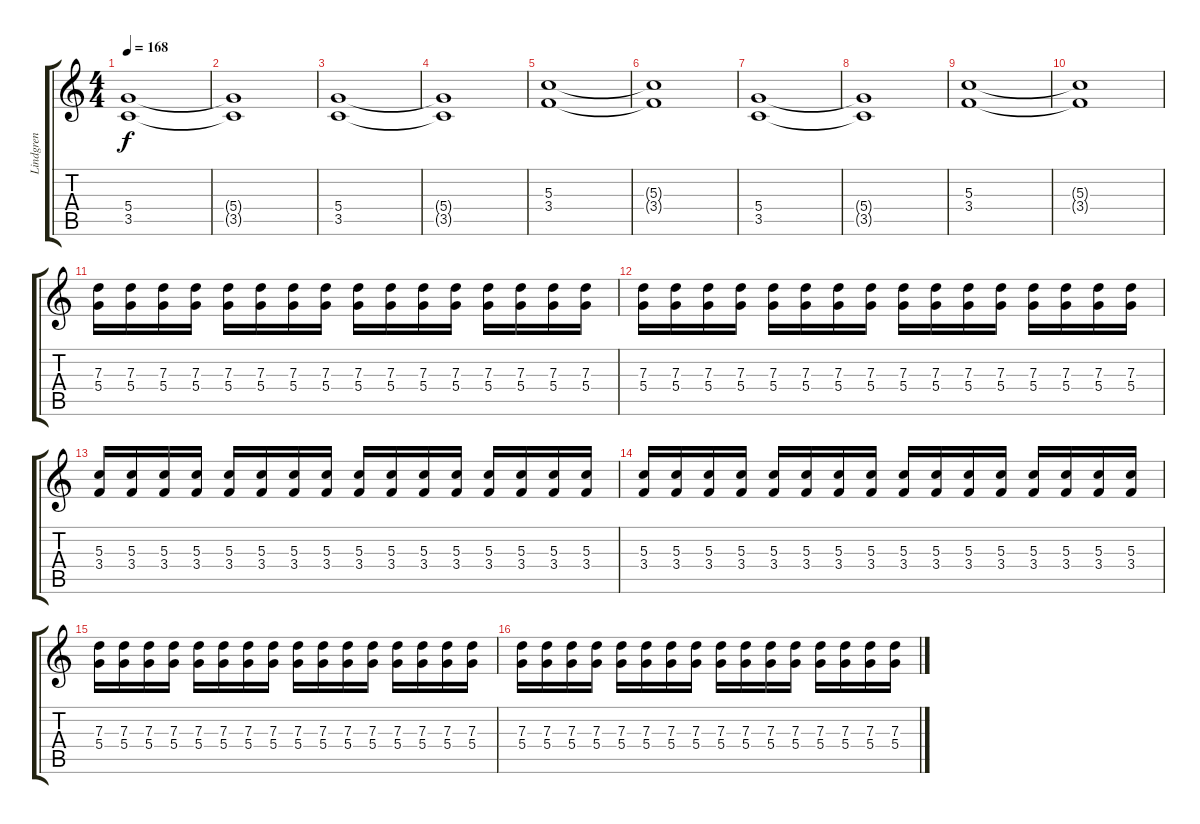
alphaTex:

\track ("Lindgren" "Lindgren") {instrument distortionguitar}
\staff {score tabs}
\tuning (E4 B3 G3 D3 A2 E2) {hide}
\ts (4 4)
\tempo 168
\clef g2
\ks c
(5.4 3.5).1{dy f} |
(5.4{t} 3.5{t}).1 |
(5.4 3.5).1 |
(5.4{t} 3.5{t}).1 |
(5.3 3.4).1 |
(5.3{t} 3.4{t}).1 |
(5.4 3.5).1 |
(5.4{t} 3.5{t}).1 |
(5.3 3.4).1 |
(5.3{t} 3.4{t}).1 |
(7.3 5.4).16 (7.3 5.4).16 (7.3 5.4).16 (7.3 5.4).16 (7.3 5.4).16 (7.3 5.4).16 (7.3 5.4).16 (7.3 5.4).16 (7.3 5.4).16 (7.3 5.4).16 (7.3 5.4).16 (7.3 5.4).16 (7.3 5.4).16 (7.3 5.4).16 (7.3 5.4).16 (7.3 5.4).16 |
(7.3 5.4).16 (7.3 5.4).16 (7.3 5.4).16 (7.3 5.4).16 (7.3 5.4).16 (7.3 5.4).16 (7.3 5.4).16 (7.3 5.4).16 (7.3 5.4).16 (7.3 5.4).16 (7.3 5.4).16 (7.3 5.4).16 (7.3 5.4).16 (7.3 5.4).16 (7.3 5.4).16 (7.3 5.4).16 |
(5.3 3.4).16 (5.3 3.4).16 (5.3 3.4).16 (5.3 3.4).16 (5.3 3.4).16 (5.3 3.4).16 (5.3 3.4).16 (5.3 3.4).16 (5.3 3.4).16 (5.3 3.4).16 (5.3 3.4).16 (5.3 3.4).16 (5.3 3.4).16 (5.3 3.4).16 (5.3 3.4).16 (5.3 3.4).16 |
(5.3 3.4).16 (5.3 3.4).16 (5.3 3.4).16 (5.3 3.4).16 (5.3 3.4).16 (5.3 3.4).16 (5.3 3.4).16 (5.3 3.4).16 (5.3 3.4).16 (5.3 3.4).16 (5.3 3.4).16 (5.3 3.4).16 (5.3 3.4).16 (5.3 3.4).16 (5.3 3.4).16 (5.3 3.4).16 |
(7.3 5.4).16 (7.3 5.4).16 (7.3 5.4).16 (7.3 5.4).16 (7.3 5.4).16 (7.3 5.4).16 (7.3 5.4).16 (7.3 5.4).16 (7.3 5.4).16 (7.3 5.4).16 (7.3 5.4).16 (7.3 5.4).16 (7.3 5.4).16 (7.3 5.4).16 (7.3 5.4).16 (7.3 5.4).16 |
(7.3 5.4).16 (7.3 5.4).16 (7.3 5.4).16 (7.3 5.4).16 (7.3 5.4).16 (7.3 5.4).16 (7.3 5.4).16 (7.3 5.4).16 (7.3 5.4).16 (7.3 5.4).16 (7.3 5.4).16 (7.3 5.4).16 (7.3 5.4).16 (7.3 5.4).16 (7.3 5.4).16 (7.3 5.4).16
